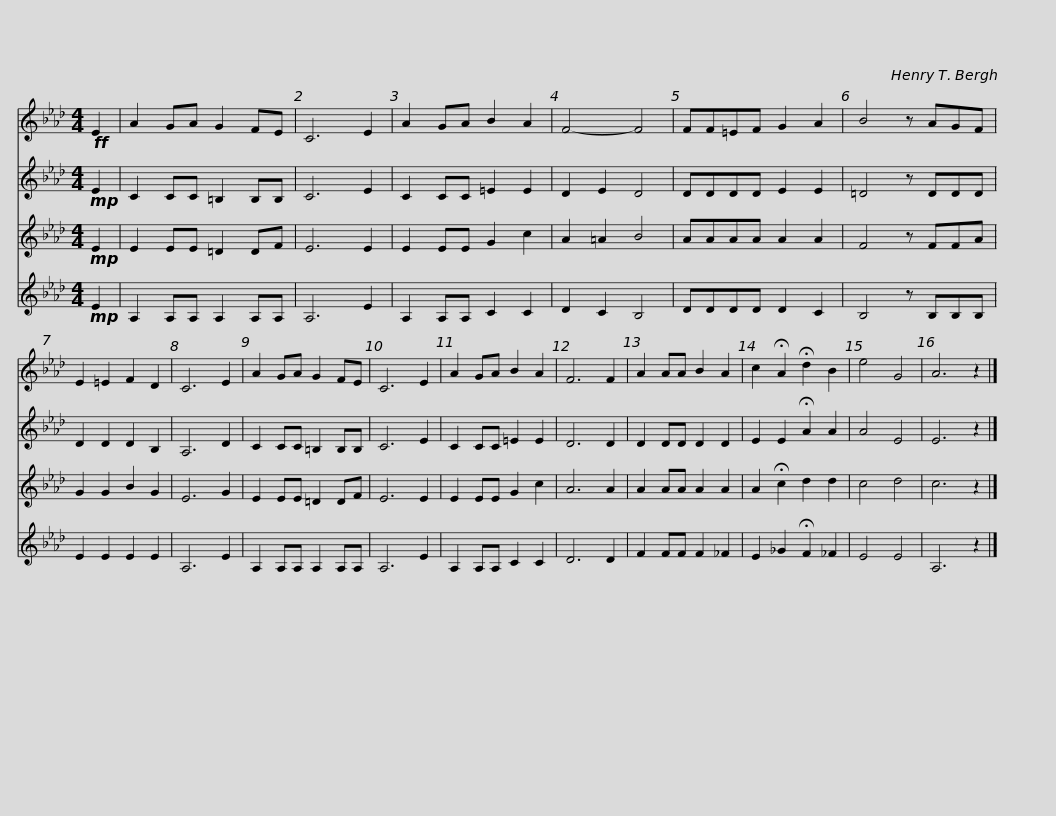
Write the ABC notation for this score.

X:1
%%score 1 2 3 4
L:1/8
M:4/4
I:linebreak $
K:none
V:1 treble transpose=-2
V:2 treble transpose=-2
V:3 treble transpose=-2
V:4 treble transpose=-2
V:1
[K:Ab]!ff! E2 | A2 GA G2 FE | C6 E2 | A2 GA B2 A2 | F4- F4 | %5
 FF=EF G2 A2 | B4 z AGF |$ E2 =E2 F2 D2 | C6 E2 | A2 GA G2 FE | %10
 C6 E2 | A2 GA B2 A2 | F6 F2 |[K:Ab] A2 AA B2 A2 |$ c2 !fermata!A2 !fermata!d2 B2 | %15
 e4 G4 | A6 z2 |] %17
V:2
[K:Ab]!mp! E2 | C2 CC =B,2 B,B, | C6 E2 | C2 CC =E2 E2 | D2 E2 D4 | %5
 DDDD E2 E2 | =D4 z DDD |$ D2 D2 D2 B,2 | A,6 D2 | C2 CC =B,2 B,B, | %10
 C6 E2 | C2 CC =E2 E2 | D6 D2 |[K:Ab] D2 DD D2 D2 |$ E2 E2 !fermata!A2 A2 | %15
 A4 E4 | E6 z2 |] %17
V:3
[K:Ab]!mp! E2 | E2 EE =D2 DF | E6 E2 | E2 EE G2 c2 | A2 =A2 B4 | %5
 AAAA A2 A2 | F4 z FFA |$ G2 G2 B2 G2 | E6 G2 | E2 EE =D2 DF | %10
 E6 E2 | E2 EE G2 c2 | A6 A2 |[K:Ab] A2 AA A2 A2 |$ A2 !fermata!c2 d2 d2 | %15
 c4 d4 | c6 z2 |] %17
V:4
[K:Ab]!mp! E2 | A,2 A,A, A,2 A,A, | A,6 E2 | A,2 A,A, C2 C2 | D2 C2 B,4 | %5
 DDDD D2 C2 | B,4 z B,B,B, |$ E2 E2 E2 E2 | A,6 E2 | A,2 A,A, A,2 A,A, | %10
 A,6 E2 | A,2 A,A, C2 C2 | D6 D2 |[K:Ab] F2 FF F2 _F2 |$ E2 _G2 !fermata!F2 _F2 | %15
 E4 E4 | A,6 z2 |] %17
